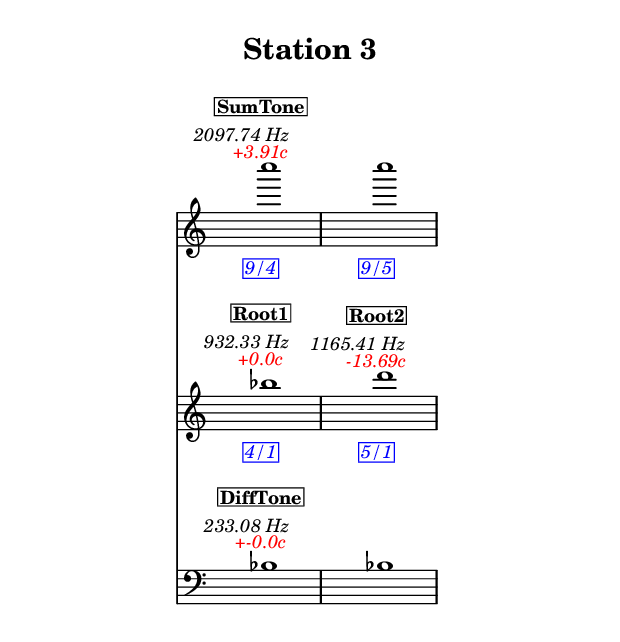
\version "2.20.0"
\language "english"

#(set-default-paper-size "a6" 'portrait)
#(set-global-staff-size 16)

\header {
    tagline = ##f
    title = \markup {
        \pad-around
            #3
            "Station 3"
        }
}

\layout {
    indent = #25
}

\paper {
    systems-per-page = 1
}

\score {
    \new Score
    <<
        \new Staff
        \with
        {
            \remove Time_signature_engraver
        }
        {
            \clef "treble"
            c''''1
            - \tweak color #red
            ^ \markup {
                \halign
                    #0
                    \italic
                        {
                            +3.91c
                        }
                }
            ^ \markup {
                \halign
                    #1
                    \italic
                        {
                            2097.74
                            Hz
                        }
                }
            ^ \markup {
                \pad-around
                    #1
                    \box
                        \vcenter
                            \halign
                                #0
                                \bold
                                    {
                                        SumTone
                                    }
                }
            - \tweak color #blue
            _ \markup {
                \pad-around
                    #1
                    \box
                        \halign
                            #0
                            \italic
                                {
                                    9/4
                                }
                }
            \override Score.NonMusicalPaperColumn.padding = #5
            \clef "treble"
            c''''1
            - \tweak color #blue
            _ \markup {
                \pad-around
                    #1
                    \box
                        \halign
                            #0
                            \italic
                                {
                                    9/5
                                }
                }
        }
        \new Staff
        \with
        {
            \remove Time_signature_engraver
        }
        {
            \clef "treble"
            bf''1
            - \tweak color #red
            ^ \markup {
                \halign
                    #0
                    \italic
                        {
                            +0.0c
                        }
                }
            ^ \markup {
                \halign
                    #1
                    \italic
                        {
                            932.33
                            Hz
                        }
                }
            ^ \markup {
                \pad-around
                    #1
                    \box
                        \vcenter
                            \halign
                                #0
                                \bold
                                    {
                                        Root1
                                    }
                }
            - \tweak color #blue
            _ \markup {
                \pad-around
                    #1
                    \box
                        \halign
                            #0
                            \italic
                                {
                                    4/1
                                }
                }
            \clef "treble"
            d'''1
            - \tweak color #red
            ^ \markup {
                \halign
                    #0
                    \italic
                        {
                            -13.69c
                        }
                }
            ^ \markup {
                \halign
                    #1
                    \italic
                        {
                            1165.41
                            Hz
                        }
                }
            ^ \markup {
                \pad-around
                    #1
                    \box
                        \vcenter
                            \halign
                                #0
                                \bold
                                    {
                                        Root2
                                    }
                }
            - \tweak color #blue
            _ \markup {
                \pad-around
                    #1
                    \box
                        \halign
                            #0
                            \italic
                                {
                                    5/1
                                }
                }
        }
        \new Staff
        \with
        {
            \remove Time_signature_engraver
        }
        {
            \clef "bass"
            bf1
            - \tweak color #red
            ^ \markup {
                \halign
                    #0
                    \italic
                        {
                            +-0.0c
                        }
                }
            ^ \markup {
                \halign
                    #1
                    \italic
                        {
                            233.08
                            Hz
                        }
                }
            ^ \markup {
                \pad-around
                    #1
                    \box
                        \vcenter
                            \halign
                                #0
                                \bold
                                    {
                                        DiffTone
                                    }
                }
            \clef "bass"
            bf1
        }
    >>
}